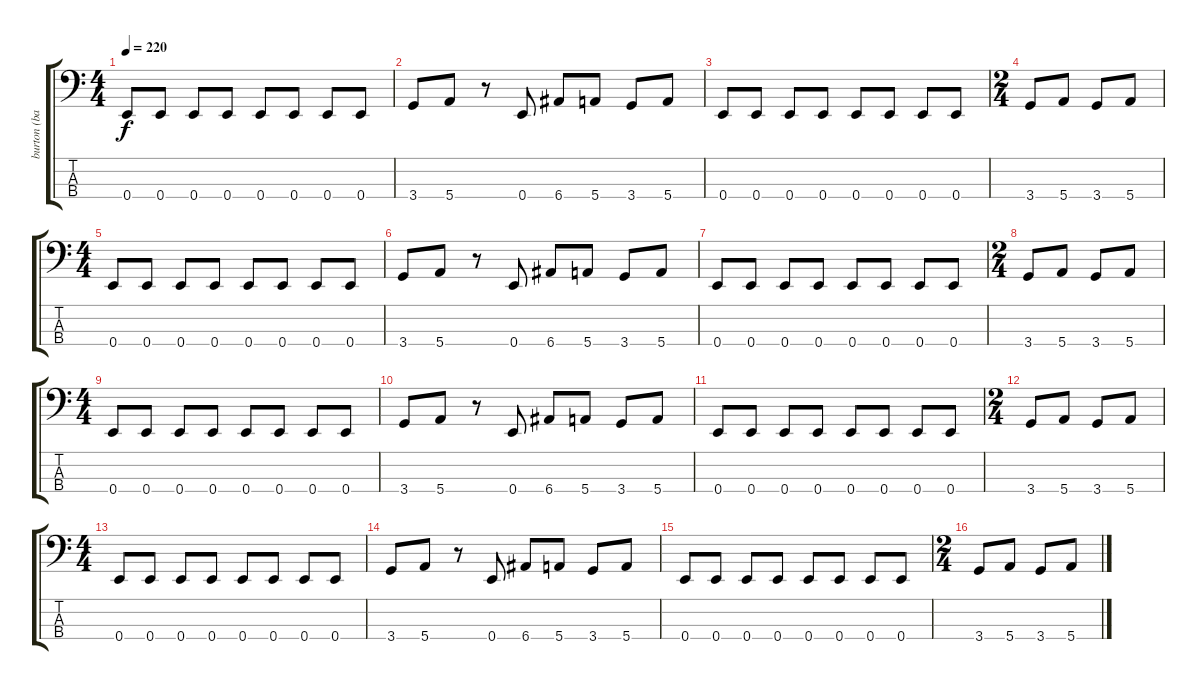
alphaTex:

\track ("burton (bass)" "burton (ba") {instrument electricbassfinger}
\staff {score tabs}
\tuning (G2 D2 A1 E1) {hide}
\ts (4 4)
\tempo 220
\clef f4
\ks c
0.4.8{dy f} 0.4.8 0.4.8 0.4.8 0.4.8 0.4.8 0.4.8 0.4.8 |
3.4.8 5.4.8 r.8 0.4.8 6.4.8 5.4.8 3.4.8 5.4.8 |
0.4.8 0.4.8 0.4.8 0.4.8 0.4.8 0.4.8 0.4.8 0.4.8 |
\ts (2 4)
3.4.8 5.4.8 3.4.8 5.4.8 |
\ts (4 4)
0.4.8 0.4.8 0.4.8 0.4.8 0.4.8 0.4.8 0.4.8 0.4.8 |
3.4.8 5.4.8 r.8 0.4.8 6.4.8 5.4.8 3.4.8 5.4.8 |
0.4.8 0.4.8 0.4.8 0.4.8 0.4.8 0.4.8 0.4.8 0.4.8 |
\ts (2 4)
3.4.8 5.4.8 3.4.8 5.4.8 |
\ts (4 4)
0.4.8 0.4.8 0.4.8 0.4.8 0.4.8 0.4.8 0.4.8 0.4.8 |
3.4.8 5.4.8 r.8 0.4.8 6.4.8 5.4.8 3.4.8 5.4.8 |
0.4.8 0.4.8 0.4.8 0.4.8 0.4.8 0.4.8 0.4.8 0.4.8 |
\ts (2 4)
3.4.8 5.4.8 3.4.8 5.4.8 |
\ts (4 4)
0.4.8 0.4.8 0.4.8 0.4.8 0.4.8 0.4.8 0.4.8 0.4.8 |
3.4.8 5.4.8 r.8 0.4.8 6.4.8 5.4.8 3.4.8 5.4.8 |
0.4.8 0.4.8 0.4.8 0.4.8 0.4.8 0.4.8 0.4.8 0.4.8 |
\ts (2 4)
3.4.8 5.4.8 3.4.8 5.4.8
